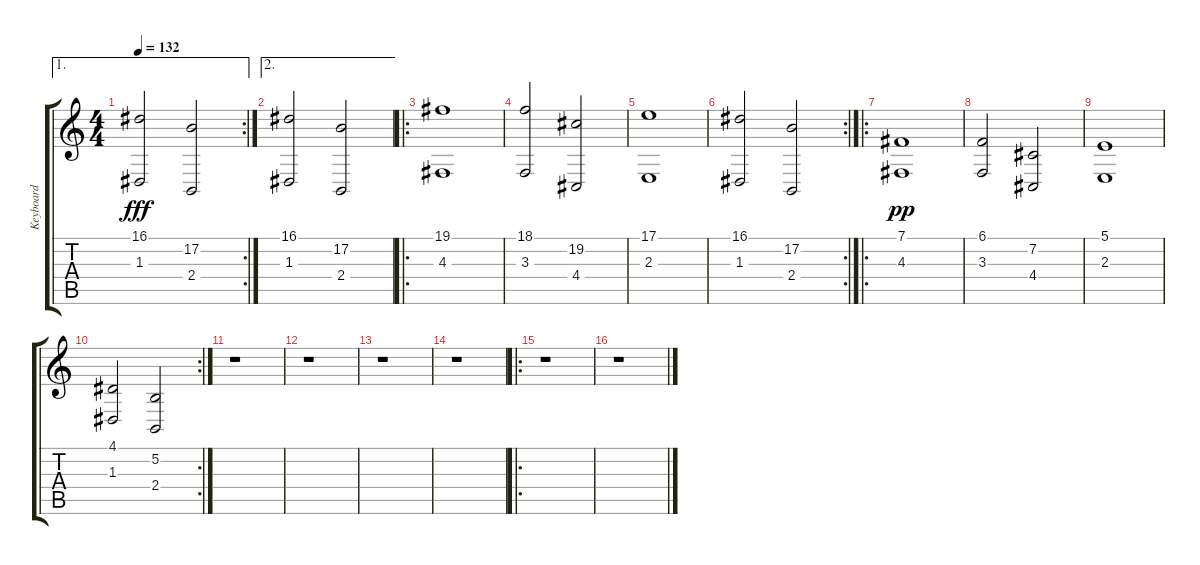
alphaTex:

\track ("Keyboard" "Keyboard") {instrument stringensemble1}
\staff {score tabs}
\tuning (B3 Gb3 D3 A2 E2 B1) {hide}
\ae 1
\rc 2
\ts (4 4)
\tempo 132
\clef g2
\ks c
(16.1 1.3).2{dy fff} (17.2 2.4).2 |
\ae 2
(16.1 1.3).2 (17.2 2.4).2 |
\ro
(19.1 4.3).1 |
(18.1 3.3).2 (19.2 4.4).2 |
(17.1 2.3).1 |
\rc 2
(16.1 1.3).2 (17.2 2.4).2 |
\ro
(7.1 4.3).1{dy pp} |
(6.1 3.3).2 (7.2 4.4).2 |
(5.1 2.3).1 |
\rc 2
(4.1 1.3).2 (5.2 2.4).2 |
r.1 |
r.1 |
r.1 |
r.1 |
\ro
r.1 |
r.1
